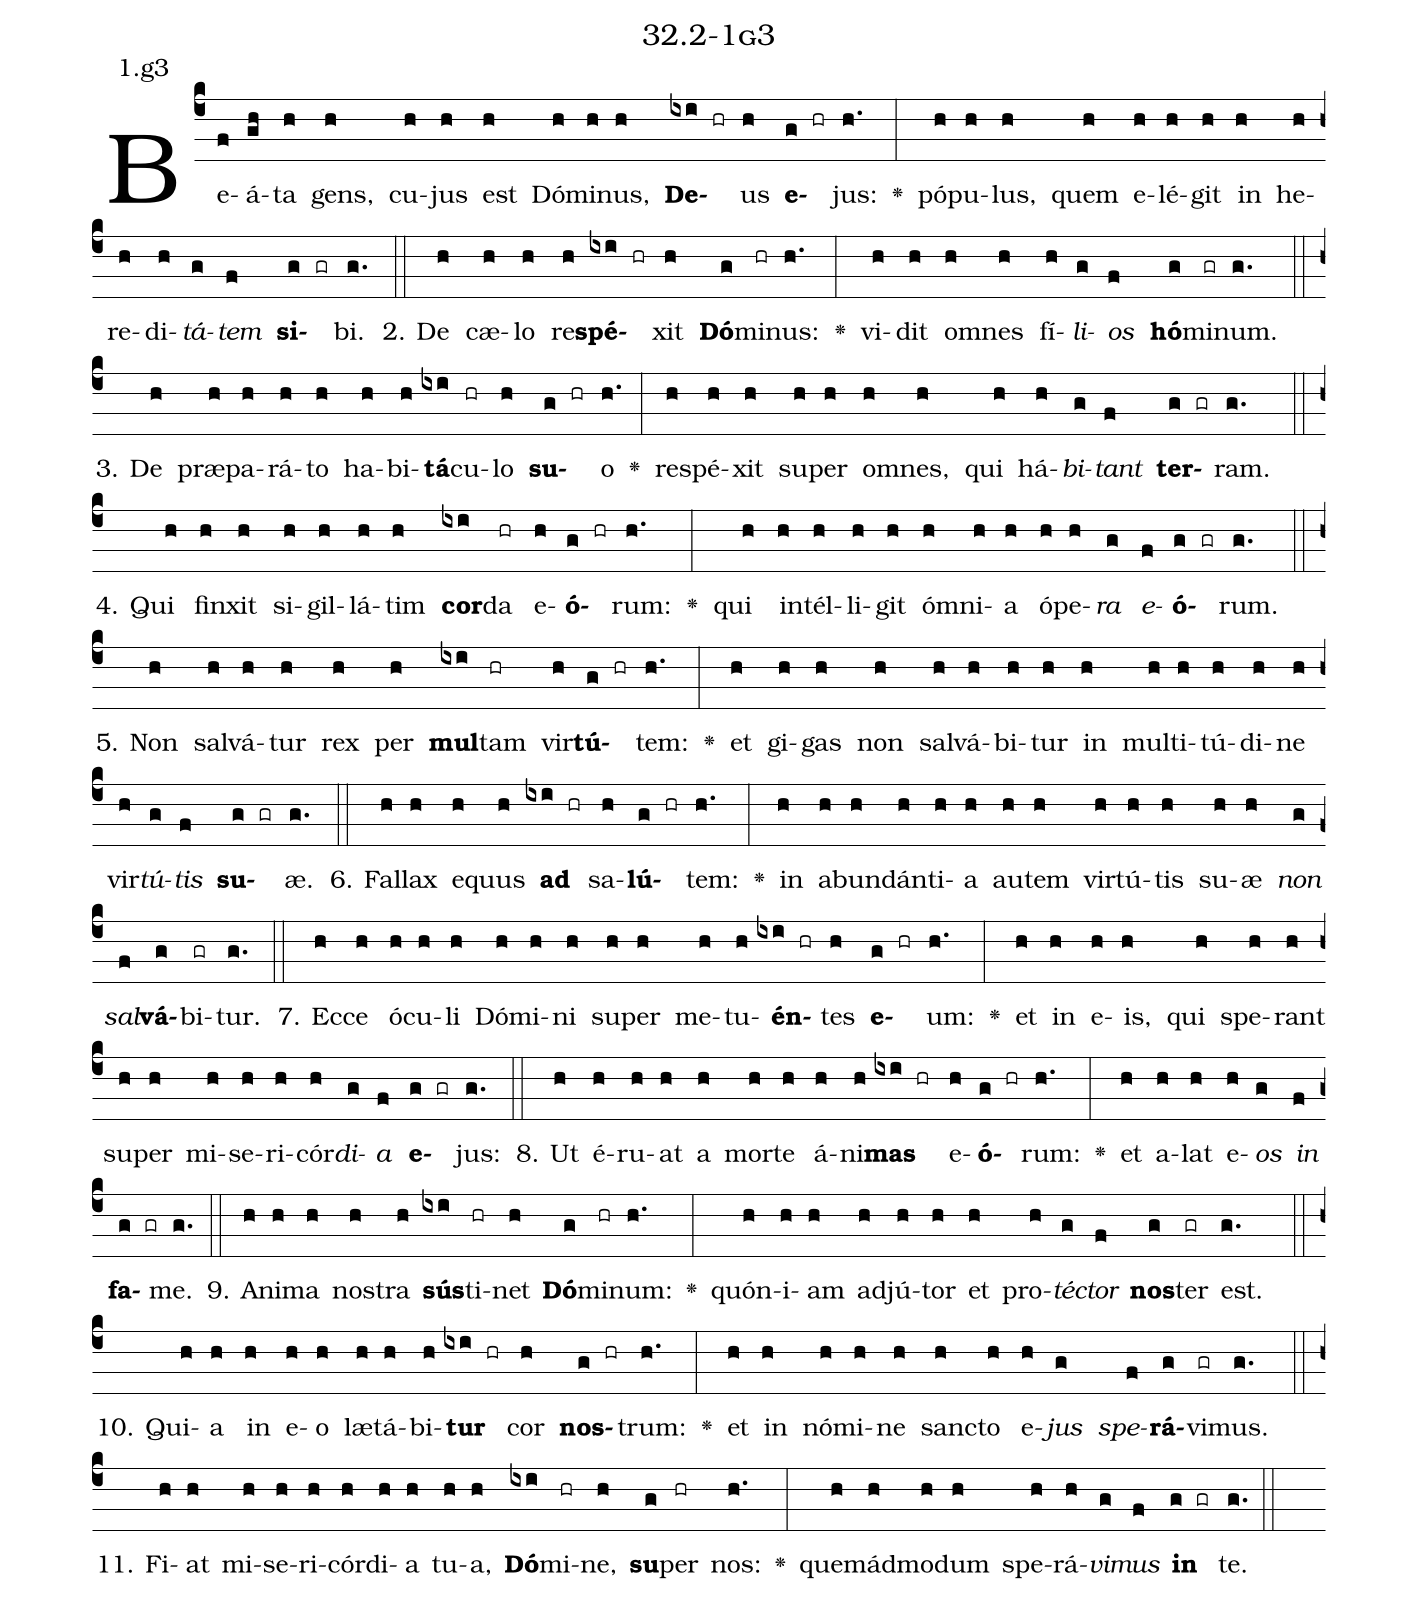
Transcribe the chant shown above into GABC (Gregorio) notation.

name: 32.2-1g3;
annotation: 1.g3;
%%
(c4)Be(f)á(gh)ta(h) gens,(h) cu(h)jus(h) est(h) Dó(h)mi(h)nus,(h) <b>De</b>(ixi hr)us(h) <b>e</b>(g hr)jus:(h.) <v>\greheightstar</v>(:) pó(h)pu(h)lus,(h) quem(h) e(h)lé(h)git(h) in(h) he(h)re(h)di(h)<i>tá</i>(g)<i>tem</i>(f) <b>si</b>(g gr)bi.(g.) (::)
2. De(h) cæ(h)lo(h) re(h)<b>spé</b>(ixi hr)xit(h) <b>Dó</b>(g)mi(hr)nus:(h.) <v>\greheightstar</v>(:) vi(h)dit(h) om(h)nes(h) fí(h)<i>li</i>(g)<i>os</i>(f) <b>hó</b>(g)mi(gr)num.(g.) (::)
3. De(h) præ(h)pa(h)rá(h)to(h) ha(h)bi(h)<b>tá</b>(ixi)cu(hr)lo(h) <b>su</b>(g hr)o(h.) <v>\greheightstar</v>(:) re(h)spé(h)xit(h) su(h)per(h) om(h)nes,(h) qui(h) há(h)<i>bi</i>(g)<i>tant</i>(f) <b>ter</b>(g gr)ram.(g.) (::)
4. Qui(h) fin(h)xit(h) si(h)gil(h)lá(h)tim(h) <b>cor</b>(ixi)da(hr) e(h)<b>ó</b>(g hr)rum:(h.) <v>\greheightstar</v>(:) qui(h) in(h)tél(h)li(h)git(h) óm(h)ni(h)a(h) ó(h)pe(h)<i>ra</i>(g) <i>e</i>(f)<b>ó</b>(g gr)rum.(g.) (::)
5. Non(h) sal(h)vá(h)tur(h) rex(h) per(h) <b>mul</b>(ixi)tam(hr) vir(h)<b>tú</b>(g hr)tem:(h.) <v>\greheightstar</v>(:) et(h) gi(h)gas(h) non(h) sal(h)vá(h)bi(h)tur(h) in(h) mul(h)ti(h)tú(h)di(h)ne(h) vir(h)<i>tú</i>(g)<i>tis</i>(f) <b>su</b>(g gr)æ.(g.) (::)
6. Fal(h)lax(h) e(h)quus(h) <b>ad</b>(ixi hr) sa(h)<b>lú</b>(g hr)tem:(h.) <v>\greheightstar</v>(:) in(h) ab(h)un(h)dán(h)ti(h)a(h) au(h)tem(h) vir(h)tú(h)tis(h) su(h)æ(h) <i>non</i>(g) <i>sal</i>(f)<b>vá</b>(g)bi(gr)tur.(g.) (::)
7. Ec(h)ce(h) ó(h)cu(h)li(h) Dó(h)mi(h)ni(h) su(h)per(h) me(h)tu(h)<b>én</b>(ixi hr)tes(h) <b>e</b>(g hr)um:(h.) <v>\greheightstar</v>(:) et(h) in(h) e(h)is,(h) qui(h) spe(h)rant(h) su(h)per(h) mi(h)se(h)ri(h)cór(h)<i>di</i>(g)<i>a</i>(f) <b>e</b>(g gr)jus:(g.) (::)
8. Ut(h) é(h)ru(h)at(h) a(h) mor(h)te(h) á(h)ni(h)<b>mas</b>(ixi hr) e(h)<b>ó</b>(g hr)rum:(h.) <v>\greheightstar</v>(:) et(h) a(h)lat(h) e(h)<i>os</i>(g) <i>in</i>(f) <b>fa</b>(g gr)me.(g.) (::)
9. A(h)ni(h)ma(h) nos(h)tra(h) <b>sús</b>(ixi)ti(hr)net(h) <b>Dó</b>(g)mi(hr)num:(h.) <v>\greheightstar</v>(:) quón(h)i(h)am(h) ad(h)jú(h)tor(h) et(h) pro(h)<i>téc</i>(g)<i>tor</i>(f) <b>nos</b>(g)ter(gr) est.(g.) (::)
10. Qui(h)a(h) in(h) e(h)o(h) læ(h)tá(h)bi(h)<b>tur</b>(ixi hr) cor(h) <b>nos</b>(g hr)trum:(h.) <v>\greheightstar</v>(:) et(h) in(h) nó(h)mi(h)ne(h) sanc(h)to(h) e(h)<i>jus</i>(g) <i>spe</i>(f)<b>rá</b>(g)vi(gr)mus.(g.) (::)
11. Fi(h)at(h) mi(h)se(h)ri(h)cór(h)di(h)a(h) tu(h)a,(h) <b>Dó</b>(ixi)mi(hr)ne,(h) <b>su</b>(g)per(hr) nos:(h.) <v>\greheightstar</v>(:) quem(h)ád(h)mo(h)dum(h) spe(h)rá(h)<i>vi</i>(g)<i>mus</i>(f) <b>in</b>(g gr) te.(g.) (::)
